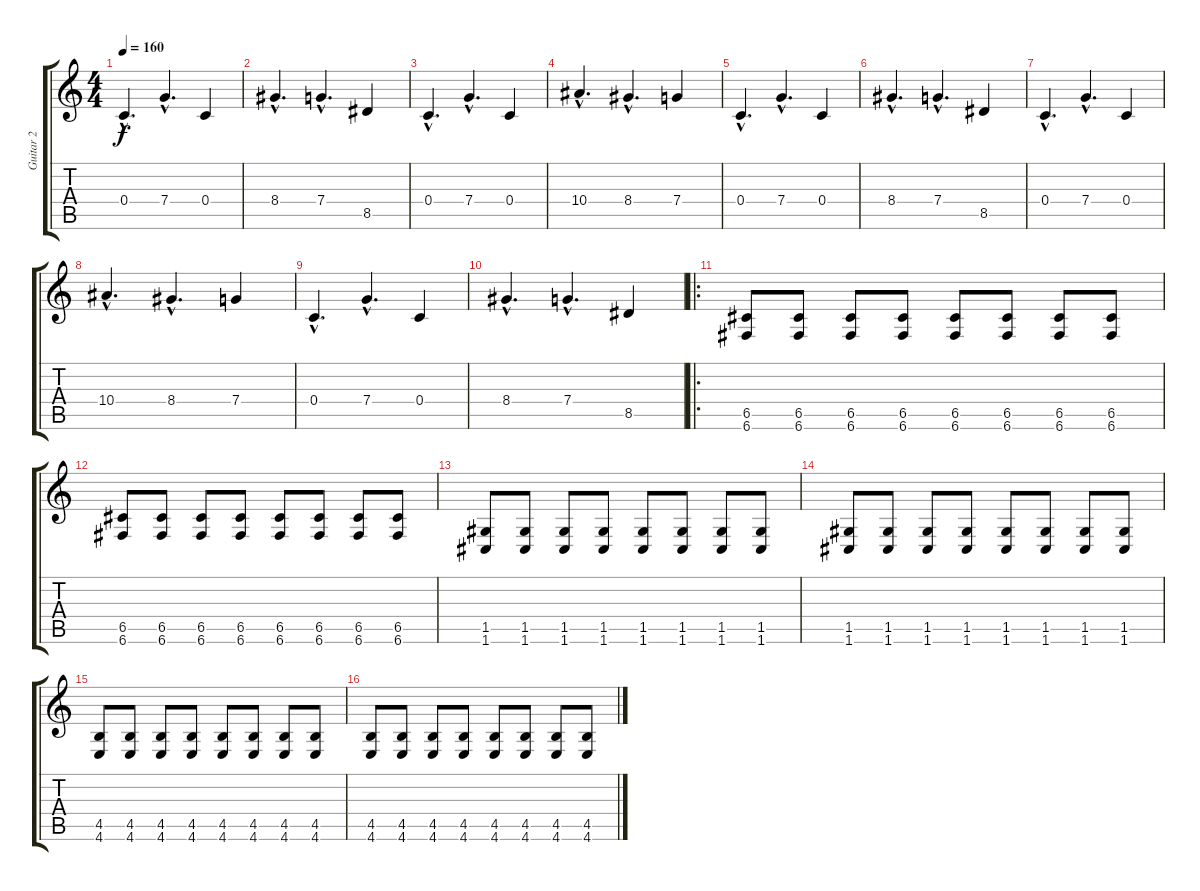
\track ("Guitar 2" "Guitar 2") {instrument overdrivenguitar}
\staff {score tabs}
\tuning (D4 A3 F3 C3 G2 C2) {hide}
\ts (4 4)
\tempo 160
\clef g2
\ks c
0.4{hac}.4{d dy f} 7.4{hac}.4{d} 0.4.4 |
8.4{hac}.4{d} 7.4{hac}.4{d} 8.5.4 |
0.4{hac}.4{d} 7.4{hac}.4{d} 0.4.4 |
10.4{hac}.4{d} 8.4{hac}.4{d} 7.4.4 |
0.4{hac}.4{d} 7.4{hac}.4{d} 0.4.4 |
8.4{hac}.4{d} 7.4{hac}.4{d} 8.5.4 |
0.4{hac}.4{d} 7.4{hac}.4{d} 0.4.4 |
10.4{hac}.4{d} 8.4{hac}.4{d} 7.4.4 |
0.4{hac}.4{d} 7.4{hac}.4{d} 0.4.4 |
8.4{hac}.4{d} 7.4{hac}.4{d} 8.5.4 |
\ro
(6.5 6.6).8 (6.5 6.6).8 (6.5 6.6).8 (6.5 6.6).8 (6.5 6.6).8 (6.5 6.6).8 (6.5 6.6).8 (6.5 6.6).8 |
(6.5 6.6).8 (6.5 6.6).8 (6.5 6.6).8 (6.5 6.6).8 (6.5 6.6).8 (6.5 6.6).8 (6.5 6.6).8 (6.5 6.6).8 |
(1.5 1.6).8 (1.5 1.6).8 (1.5 1.6).8 (1.5 1.6).8 (1.5 1.6).8 (1.5 1.6).8 (1.5 1.6).8 (1.5 1.6).8 |
(1.5 1.6).8 (1.5 1.6).8 (1.5 1.6).8 (1.5 1.6).8 (1.5 1.6).8 (1.5 1.6).8 (1.5 1.6).8 (1.5 1.6).8 |
(4.5 4.6).8 (4.5 4.6).8 (4.5 4.6).8 (4.5 4.6).8 (4.5 4.6).8 (4.5 4.6).8 (4.5 4.6).8 (4.5 4.6).8 |
(4.5 4.6).8 (4.5 4.6).8 (4.5 4.6).8 (4.5 4.6).8 (4.5 4.6).8 (4.5 4.6).8 (4.5 4.6).8 (4.5 4.6).8
